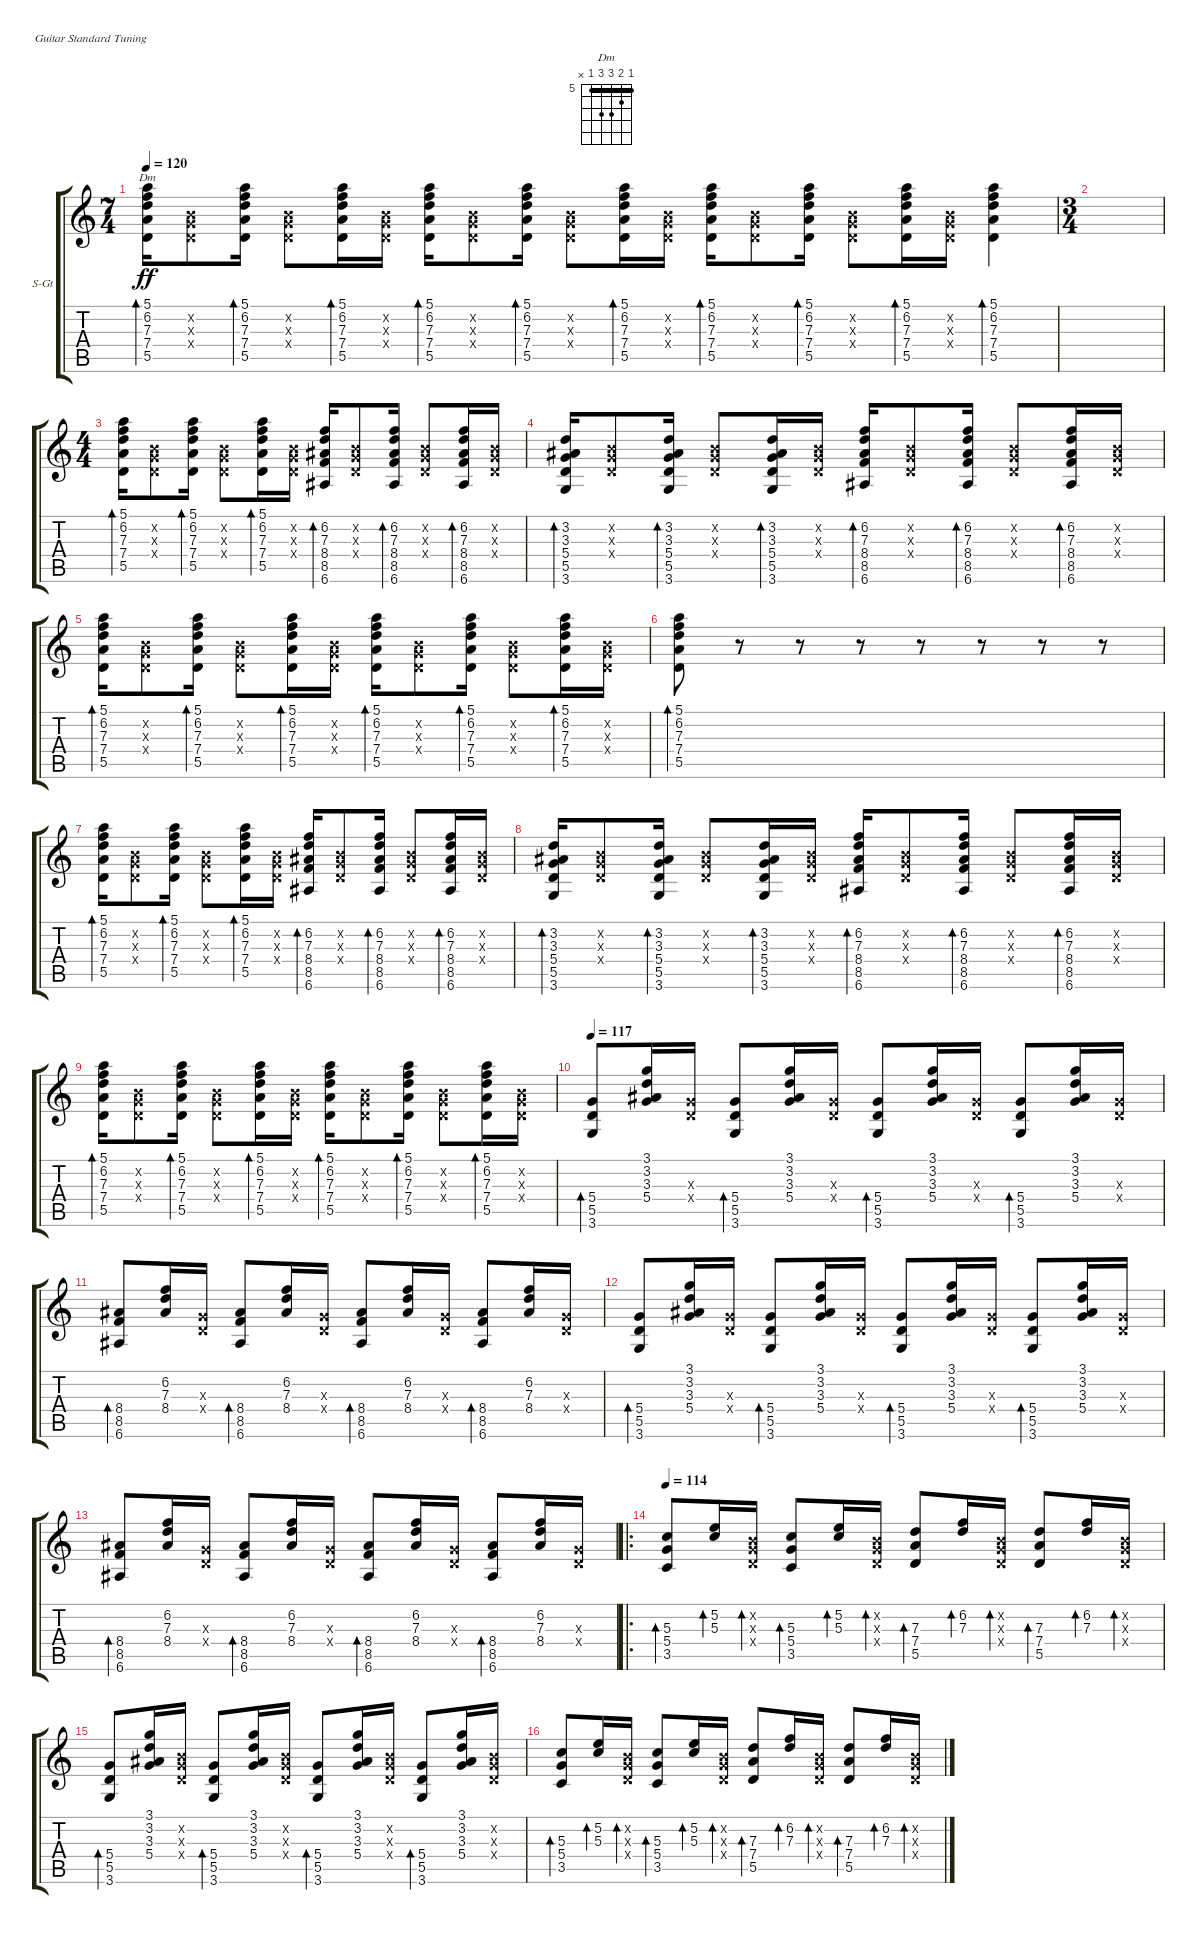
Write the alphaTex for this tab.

\defaultSystemsLayout 4
\bracketExtendMode groupsimilarinstruments
\firstSystemTrackNameOrientation horizontal
\otherSystemsTrackNameOrientation horizontal
\track ("Steel Guitar" "S-Gt") {instrument acousticguitarsteel}
\staff {score tabs}
\tuning (E4 B3 G3 D3 A2 E2)
\chord ("Dm" 5 6 7 7 5 x) {firstfret 5 barre 5}
\ts (7 4)
\tempo 120
\clef g2
\ks c
(5.5 7.4 7.3 6.2 5.1).16{bd 50 ch "Dm" dy ff instrument acousticguitarsteel} (0.2{x} 0.3{x} 0.4{x}).8 (5.5 7.4 7.3 6.2 5.1).16{bd 50} (0.2{x} 0.3{x} 0.4{x}).8 (5.5 7.4 7.3 6.2 5.1).16{bd 50} (0.2{x} 0.3{x} 0.4{x}).16 (5.5 7.4 7.3 6.2 5.1).16{bd 50} (0.2{x} 0.3{x} 0.4{x}).8 (5.5 7.4 7.3 6.2 5.1).16{bd 50} (0.2{x} 0.3{x} 0.4{x}).8 (5.5 7.4 7.3 6.2 5.1).16{bd 50} (0.2{x} 0.3{x} 0.4{x}).16 (5.5 7.4 7.3 6.2 5.1).16{bd 50} (0.2{x} 0.3{x} 0.4{x}).8 (5.5 7.4 7.3 6.2 5.1).16{bd 50} (0.2{x} 0.3{x} 0.4{x}).8 (5.5 7.4 7.3 6.2 5.1).16{bd 50} (0.2{x} 0.3{x} 0.4{x}).16 (5.5 7.4 7.3 6.2 5.1).4{bd 50} |
\ts (3 4)
|
\ts (4 4)
(5.5 7.4 7.3 6.2 5.1).16{bd 50} (0.2{x} 0.3{x} 0.4{x}).8 (5.5 7.4 7.3 6.2 5.1).16{bd 50} (0.2{x} 0.3{x} 0.4{x}).8 (5.5 7.4 7.3 6.2 5.1).16{bd 50} (0.2{x} 0.3{x} 0.4{x}).16 (8.5 8.4 7.3 6.2 6.6).16{bd 50} (0.2{x} 0.3{x} 0.4{x}).8 (8.5 8.4 7.3 6.2 6.6).16{bd 50} (0.2{x} 0.3{x} 0.4{x}).8 (8.5 8.4 7.3 6.2 6.6).16{bd 50} (0.2{x} 0.3{x} 0.4{x}).16 |
(5.5 5.4 3.3 3.2 3.6).16{bd 50} (0.2{x} 0.3{x} 0.4{x}).8 (5.5 5.4 3.3 3.2 3.6).16{bd 50} (0.2{x} 0.4{x} 0.3{x}).8 (5.5 5.4 3.3 3.2 3.6).16{bd 50} (0.2{x} 0.3{x} 0.4{x}).16 (8.5 8.4 7.3 6.2 6.6).16{bd 50} (0.2{x} 0.3{x} 0.4{x}).8 (8.5 8.4 7.3 6.2 6.6).16{bd 50} (0.2{x} 0.3{x} 0.4{x}).8 (8.5 8.4 7.3 6.2 6.6).16{bd 50} (0.2{x} 0.3{x} 0.4{x}).16 |
(5.5 7.4 7.3 6.2 5.1).16{bd 50} (0.2{x} 0.3{x} 0.4{x}).8 (5.5 7.4 7.3 6.2 5.1).16{bd 50} (0.2{x} 0.3{x} 0.4{x}).8 (5.5 7.4 7.3 6.2 5.1).16{bd 50} (0.2{x} 0.3{x} 0.4{x}).16 (5.5 7.4 7.3 6.2 5.1).16{bd 50} (0.2{x} 0.3{x} 0.4{x}).8 (5.5 7.4 7.3 6.2 5.1).16{bd 50} (0.2{x} 0.3{x} 0.4{x}).8 (5.5 7.4 7.3 6.2 5.1).16{bd 50} (0.2{x} 0.3{x} 0.4{x}).16 |
(5.5 7.4 7.3 6.2 5.1).8{bd 50} r.8 r.8 r.8 r.8 r.8 r.8 r.8 |
(5.5 7.4 7.3 6.2 5.1).16{bd 50} (0.2{x} 0.3{x} 0.4{x}).8 (5.5 7.4 7.3 6.2 5.1).16{bd 50} (0.2{x} 0.3{x} 0.4{x}).8 (5.5 7.4 7.3 6.2 5.1).16{bd 50} (0.2{x} 0.3{x} 0.4{x}).16 (8.5 8.4 7.3 6.2 6.6).16{bd 50} (0.2{x} 0.3{x} 0.4{x}).8 (8.5 8.4 7.3 6.2 6.6).16{bd 50} (0.2{x} 0.3{x} 0.4{x}).8 (8.5 8.4 7.3 6.2 6.6).16{bd 50} (0.2{x} 0.3{x} 0.4{x}).16 |
(5.5 5.4 3.3 3.2 3.6).16{bd 50} (0.2{x} 0.3{x} 0.4{x}).8 (5.5 5.4 3.3 3.2 3.6).16{bd 50} (0.2{x} 0.4{x} 0.3{x}).8 (5.5 5.4 3.3 3.2 3.6).16{bd 50} (0.2{x} 0.3{x} 0.4{x}).16 (8.5 8.4 7.3 6.2 6.6).16{bd 50} (0.2{x} 0.3{x} 0.4{x}).8 (8.5 8.4 7.3 6.2 6.6).16{bd 50} (0.2{x} 0.3{x} 0.4{x}).8 (8.5 8.4 7.3 6.2 6.6).16{bd 50} (0.2{x} 0.3{x} 0.4{x}).16 |
(5.5 7.4 7.3 6.2 5.1).16{bd 50} (0.2{x} 0.3{x} 0.4{x}).8 (5.5 7.4 7.3 6.2 5.1).16{bd 50} (0.2{x} 0.3{x} 0.4{x}).8 (5.5 7.4 7.3 6.2 5.1).16{bd 50} (0.2{x} 0.3{x} 0.4{x}).16 (5.5 7.4 7.3 6.2 5.1).16{bd 50} (0.2{x} 0.3{x} 0.4{x}).8 (5.5 7.4 7.3 6.2 5.1).16{bd 50} (0.2{x} 0.3{x} 0.4{x}).8 (5.5 7.4 7.3 6.2 5.1).16{bd 50} (0.2{x} 0.3{x} 0.4{x}).16 |
\tempo 117
(5.5 5.4 3.6).8{bd 50} (3.2 3.3 5.4 3.1).16 (0.3{x} 0.4{x}).16 (5.5 5.4 3.6).8{bd 50} (3.2 3.3 5.4 3.1).16 (0.3{x} 0.4{x}).16 (5.5 5.4 3.6).8{bd 50} (3.3 5.4 3.1 3.2).16 (0.3{x} 0.4{x}).16 (5.5 5.4 3.6).8{bd 50} (3.2 3.3 5.4 3.1).16 (0.3{x} 0.4{x}).16 |
(8.5 8.4 6.6).8{bd 50} (6.2 7.3 8.4).16 (0.3{x} 0.4{x}).16 (8.5 8.4 6.6).8{bd 50} (6.2 7.3 8.4).16 (0.3{x} 0.4{x}).16 (8.5 8.4 6.6).8{bd 50} (6.2 7.3 8.4).16 (0.3{x} 0.4{x}).16 (8.5 8.4 6.6).8{bd 50} (6.2 7.3 8.4).16 (0.3{x} 0.4{x}).16 |
(5.5 5.4 3.6).8{bd 50} (3.2 3.3 5.4 3.1).16 (0.3{x} 0.4{x}).16 (5.5 5.4 3.6).8{bd 50} (3.2 3.3 5.4 3.1).16 (0.3{x} 0.4{x}).16 (5.5 5.4 3.6).8{bd 50} (3.2 3.3 5.4 3.1).16 (0.3{x} 0.4{x}).16 (5.5 5.4 3.6).8{bd 50} (3.2 3.3 5.4 3.1).16 (0.3{x} 0.4{x}).16 |
(8.5 8.4 6.6).8{bd 50} (6.2 7.3 8.4).16 (0.3{x} 0.4{x}).16 (8.5 8.4 6.6).8{bd 50} (6.2 7.3 8.4).16 (0.3{x} 0.4{x}).16 (8.5 8.4 6.6).8{bd 50} (6.2 7.3 8.4).16 (0.3{x} 0.4{x}).16 (8.5 8.4 6.6).8{bd 50} (6.2 7.3 8.4).16 (0.3{x} 0.4{x}).16 |
\ro
\tempo 114
(3.5 5.4 5.3).8{bd 49} (5.2 5.3).16{bd 49} (0.2{x} 0.3{x} 0.4{x}).16{bd 49} (3.5 5.4 5.3).8{bd 49} (5.2 5.3).16{bd 49} (0.2{x} 0.3{x} 0.4{x}).16{bd 49} (5.5 7.4 7.3).8{bd 49} (6.2 7.3).16{bd 49} (0.2{x} 0.3{x} 0.4{x}).16{bd 49} (5.5 7.4 7.3).8{bd 49} (6.2 7.3).16{bd 49} (0.2{x} 0.3{x} 0.4{x}).16{bd 49} |
(5.5 5.4 3.6).8{bd 50} (3.2 3.3 5.4 3.1).16 (0.2{x} 0.3{x} 0.4{x}).16 (5.5 5.4 3.6).8{bd 50} (3.2 3.3 5.4 3.1).16 (0.2{x} 0.3{x} 0.4{x}).16 (5.5 5.4 3.6).8{bd 50} (3.2 3.3 5.4 3.1).16 (0.2{x} 0.3{x} 0.4{x}).16 (5.5 5.4 3.6).8{bd 50} (3.2 3.3 5.4 3.1).16 (0.2{x} 0.3{x} 0.4{x}).16 |
(3.5 5.4 5.3).8{bd 49} (5.2 5.3).16{bd 49} (0.2{x} 0.3{x} 0.4{x}).16{bd 49} (3.5 5.4 5.3).8{bd 49} (5.2 5.3).16{bd 49} (0.2{x} 0.3{x} 0.4{x}).16{bd 49} (5.5 7.4 7.3).8{bd 49} (6.2 7.3).16{bd 49} (0.2{x} 0.3{x} 0.4{x}).16{bd 49} (5.5 7.4 7.3).8{bd 49} (6.2 7.3).16{bd 49} (0.2{x} 0.3{x} 0.4{x}).16{bd 49}
